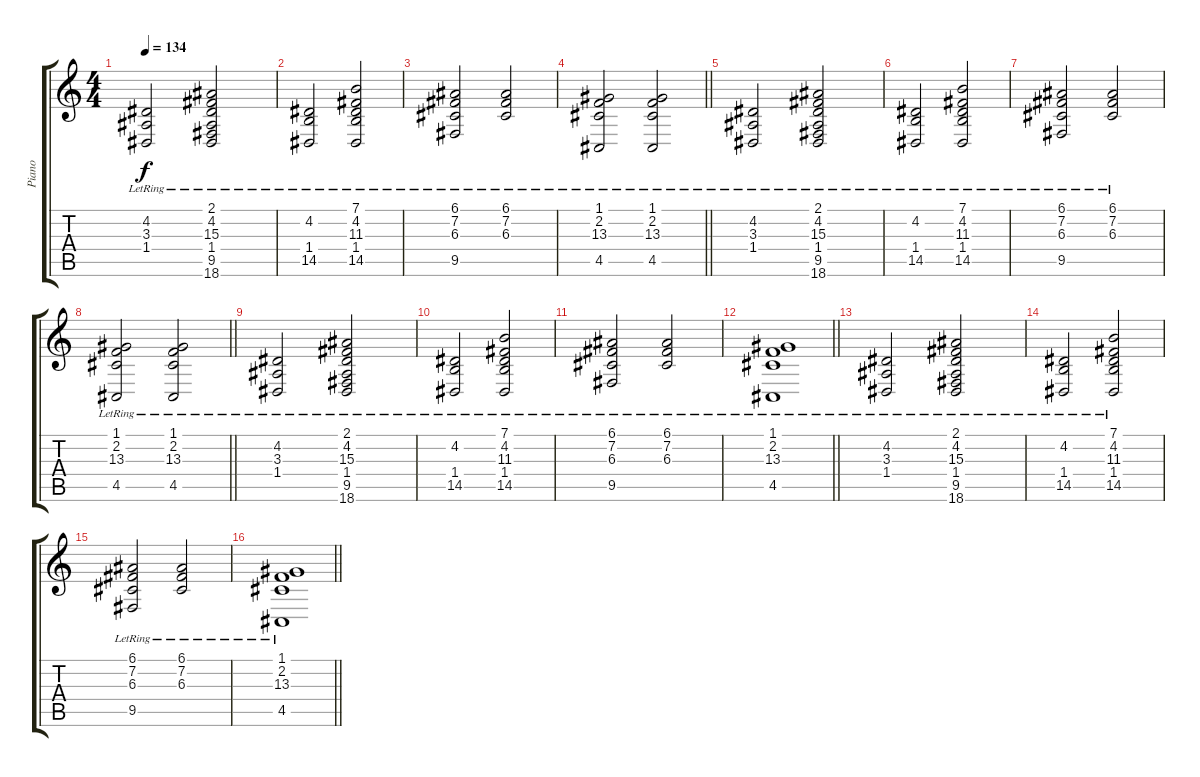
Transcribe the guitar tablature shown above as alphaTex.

\track ("Piano" "Piano") {instrument acousticgrandpiano}
\staff {score tabs}
\tuning (E4 B3 G3 D3 A2 E2) {hide}
\ts (4 4)
\tempo 134
\clef g2
\ks c
(4.2{lr} 3.3 1.4{lr}).2{dy f} (2.1{lr} 4.2{lr} 15.3{lr} 1.4 9.5 18.6).2 |
(4.2 1.4{lr} 14.5{lr}).2 (7.1{lr} 4.2{lr} 11.3{lr} 1.4 14.5).2 |
(6.1{lr} 7.2{lr} 6.3{lr} 9.5{lr}).2 (6.1{lr} 7.2{lr} 6.3{lr}).2 |
\barLineRight lightlight
(1.1{lr} 2.2{lr} 13.3{lr} 4.5{lr}).2 (1.1{lr} 2.2{lr} 13.3{lr} 4.5{lr}).2 |
(4.2{lr} 3.3 1.4{lr}).2 (2.1{lr} 4.2{lr} 15.3{lr} 1.4 9.5 18.6).2 |
(4.2 1.4{lr} 14.5{lr}).2 (7.1{lr} 4.2{lr} 11.3{lr} 1.4 14.5).2 |
(6.1{lr} 7.2{lr} 6.3{lr} 9.5{lr}).2 (6.1{lr} 7.2{lr} 6.3{lr}).2 |
\barLineRight lightlight
(1.1{lr} 2.2{lr} 13.3{lr} 4.5{lr}).2 (1.1{lr} 2.2{lr} 13.3{lr} 4.5{lr}).2 |
(4.2{lr} 3.3 1.4{lr}).2 (2.1{lr} 4.2{lr} 15.3{lr} 1.4 9.5 18.6).2 |
(4.2 1.4{lr} 14.5{lr}).2 (7.1{lr} 4.2{lr} 11.3{lr} 1.4 14.5).2 |
(6.1{lr} 7.2{lr} 6.3{lr} 9.5{lr}).2 (6.1{lr} 7.2{lr} 6.3{lr}).2 |
\barLineRight lightlight
(1.1{lr} 2.2{lr} 13.3{lr} 4.5{lr}).1 |
(4.2{lr} 3.3 1.4{lr}).2 (2.1{lr} 4.2{lr} 15.3{lr} 1.4 9.5 18.6).2 |
(4.2 1.4{lr} 14.5{lr}).2 (7.1{lr} 4.2{lr} 11.3{lr} 1.4 14.5).2 |
(6.1{lr} 7.2{lr} 6.3{lr} 9.5{lr}).2 (6.1{lr} 7.2{lr} 6.3{lr}).2 |
\barLineRight lightlight
(1.1{lr} 2.2{lr} 13.3{lr} 4.5{lr}).1
